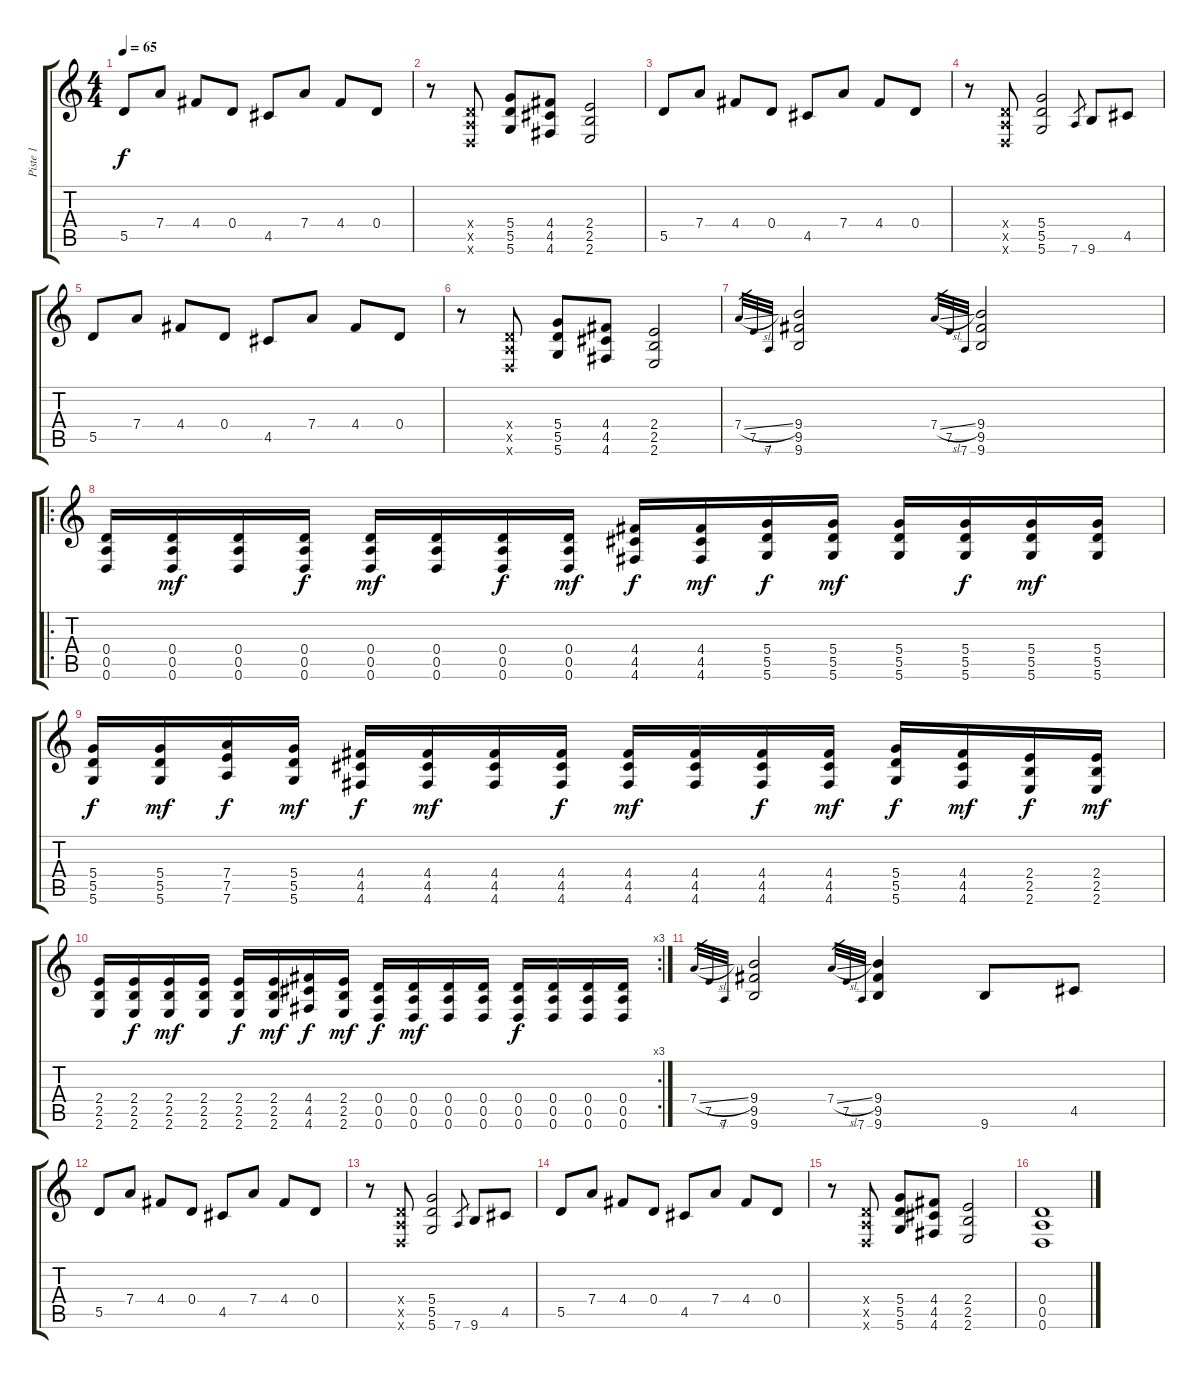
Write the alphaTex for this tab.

\track ("Piste 1" "Piste 1") {instrument acousticguitarsteel}
\staff {score tabs}
\tuning (E4 B3 G3 D3 A2 D2) {hide}
\ts (4 4)
\tempo 65
\clef g2
\ks c
5.5.8{dy f} 7.4.8 4.4.8 0.4.8 4.5.8 7.4.8 4.4.8 0.4.8 |
r.8 (0.4{x} 0.5{x} 0.6{x}).8 (5.4 5.5 5.6).8 (4.4 4.5 4.6).8 (2.4 2.5 2.6).2 |
5.5.8 7.4.8 4.4.8 0.4.8 4.5.8 7.4.8 4.4.8 0.4.8 |
r.8 (0.4{x} 0.5{x} 0.6{x}).8 (5.4 5.5 5.6).2 7.6.8{gr} 9.6.8 4.5.8 |
5.5.8 7.4.8 4.4.8 0.4.8 4.5.8 7.4.8 4.4.8 0.4.8 |
r.8 (0.4{x} 0.5{x} 0.6{x}).8 (5.4 5.5 5.6).8 (4.4 4.5 4.6).8 (2.4 2.5 2.6).2 |
7.4{sl}.32{gr} 7.5.32{gr} 7.6.32{gr} (9.4 9.5 9.6).2 7.4{sl}.32{gr} 7.5.32{gr} 7.6.32{gr} (9.4 9.5 9.6).2 |
\ro
(0.4 0.5 0.6).16{instrument distortionguitar} (0.4 0.5 0.6).16{dy mf} (0.4 0.5 0.6).16 (0.4 0.5 0.6).16{dy f} (0.4 0.5 0.6).16{dy mf} (0.4 0.5 0.6).16 (0.4 0.5 0.6).16{dy f} (0.4 0.5 0.6).16{dy mf} (4.4 4.5 4.6).16{dy f} (4.4 4.5 4.6).16{dy mf} (5.4 5.5 5.6).16{dy f} (5.4 5.5 5.6).16{dy mf} (5.4 5.5 5.6).16 (5.4 5.5 5.6).16{dy f} (5.4 5.5 5.6).16{dy mf} (5.4 5.5 5.6).16 |
(5.4 5.5 5.6).16{dy f} (5.4 5.5 5.6).16{dy mf} (7.4 7.5 7.6).16{dy f} (5.4 5.5 5.6).16{dy mf} (4.4 4.5 4.6).16{dy f} (4.4 4.5 4.6).16{dy mf} (4.4 4.5 4.6).16 (4.4 4.5 4.6).16{dy f} (4.4 4.5 4.6).16{dy mf} (4.4 4.5 4.6).16 (4.4 4.5 4.6).16{dy f} (4.4 4.5 4.6).16{dy mf} (5.4 5.5 5.6).16{dy f} (4.4 4.5 4.6).16{dy mf} (2.4 2.5 2.6).16{dy f} (2.4 2.5 2.6).16{dy mf} |
\rc 3
(2.4 2.5 2.6).16 (2.4 2.5 2.6).16{dy f} (2.4 2.5 2.6).16{dy mf} (2.4 2.5 2.6).16 (2.4 2.5 2.6).16{dy f} (2.4 2.5 2.6).16{dy mf} (4.4 4.5 4.6).16{dy f} (2.4 2.5 2.6).16{dy mf} (0.4 0.5 0.6).16{dy f} (0.4 0.5 0.6).16{dy mf} (0.4 0.5 0.6).16 (0.4 0.5 0.6).16 (0.4 0.5 0.6).16{dy f} (0.4 0.5 0.6).16 (0.4 0.5 0.6).16 (0.4 0.5 0.6).16 |
7.4{sl}.32{gr} 7.5.32{gr} 7.6.32{gr} (9.4 9.5 9.6).2 7.4{sl}.32{gr} 7.5.32{gr} 7.6.32{gr} (9.4 9.5 9.6).4 9.6.8 4.5.8 |
5.5.8 7.4.8 4.4.8 0.4.8 4.5.8 7.4.8 4.4.8 0.4.8 |
r.8 (0.4{x} 0.5{x} 0.6{x}).8 (5.4 5.5 5.6).2 7.6.8{gr} 9.6.8 4.5.8 |
5.5.8{volume 5} 7.4.8 4.4.8 0.4.8 4.5.8 7.4.8 4.4.8 0.4.8 |
r.8 (0.4{x} 0.5{x} 0.6{x}).8 (5.4 5.5 5.6).8 (4.4 4.5 4.6).8 (2.4 2.5 2.6).2 |
(0.4 0.5 0.6).1
